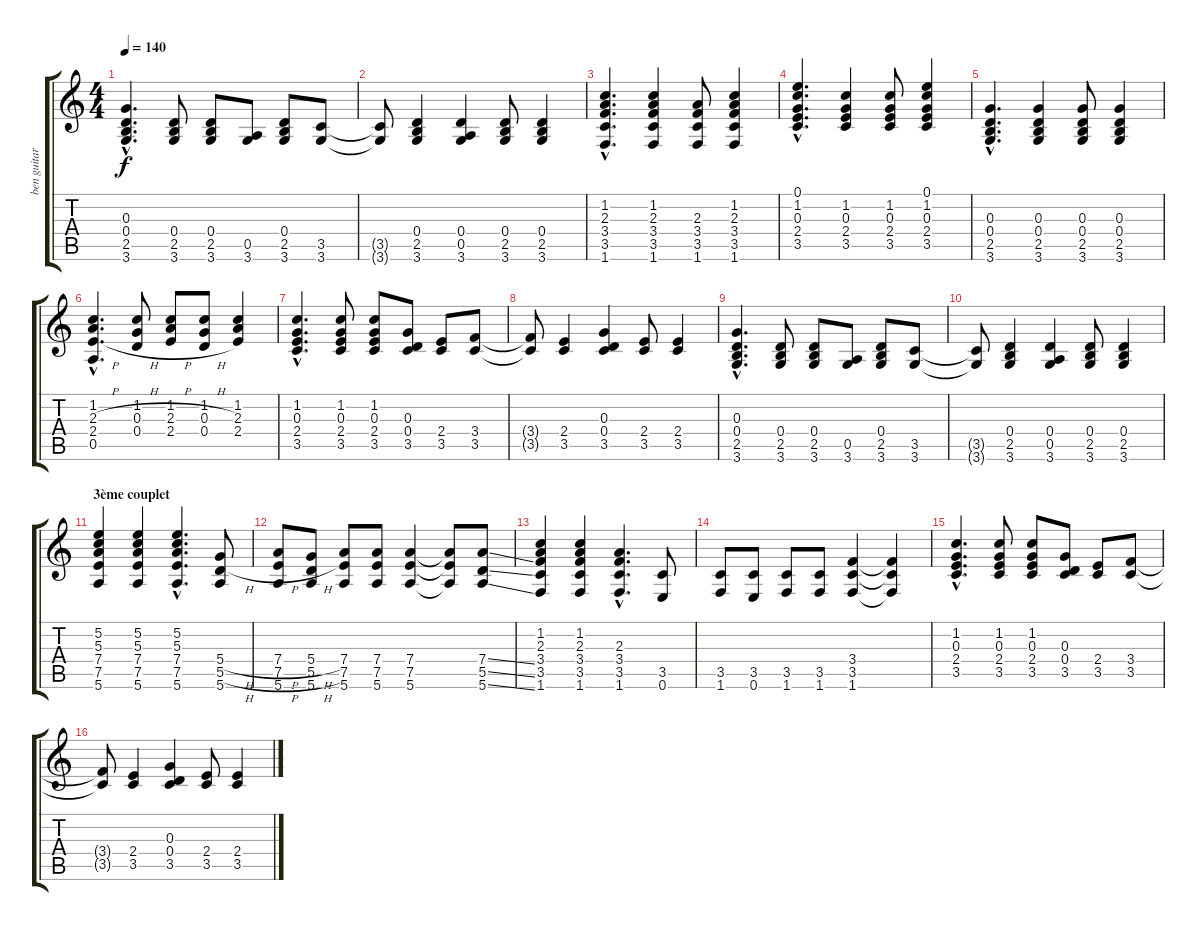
\track ("ben guitare" "ben guitar") {instrument acousticguitarsteel}
\staff {score tabs}
\tuning (E4 B3 G3 D3 A2 E2) {hide}
\ts (4 4)
\tempo 140
\clef g2
\ks c
(0.3{hac} 0.4{hac} 2.5{hac} 3.6{hac}).4{d dy f} (0.4 2.5 3.6).8 (0.4 2.5 3.6).8 (0.5 3.6).8 (0.4 2.5 3.6).8 (3.5 3.6).8 |
(3.5{t} 3.6{t}).8 (0.4 2.5 3.6).4 (0.4 0.5 3.6).4 (0.4 2.5 3.6).8 (0.4 2.5 3.6).4 |
(1.2{hac} 2.3{hac} 3.4{hac} 3.5{hac} 1.6{hac}).4{d} (1.2 2.3 3.4 3.5 1.6).4 (2.3 3.4 3.5 1.6).8 (1.2 2.3 3.4 3.5 1.6).4 |
(0.1{hac} 1.2{hac} 0.3{hac} 2.4{hac} 3.5{hac}).4{d} (1.2 0.3 2.4 3.5).4 (1.2 0.3 2.4 3.5).8 (0.1 1.2 0.3 2.4 3.5).4 |
(0.3{hac} 0.4{hac} 2.5{hac} 3.6{hac}).4{d} (0.3 0.4 2.5 3.6).4 (0.3 0.4 2.5 3.6).8 (0.3 0.4 2.5 3.6).4 |
(1.2{hac} 2.3{h hac} 2.4{h hac} 0.5{hac}).4{d} (1.2 0.3{h} 0.4{h}).8 (1.2 2.3{h} 2.4{h}).8 (1.2 0.3{h} 0.4{h}).8 (1.2 2.3 2.4).4 |
(1.2{hac} 0.3{hac} 2.4{hac} 3.5{hac}).4{d} (1.2 0.3 2.4 3.5).8 (1.2 0.3 2.4 3.5).8 (0.3 0.4 3.5).8 (2.4 3.5).8 (3.4 3.5).8 |
(3.4{t} 3.5{t}).8 (2.4 3.5).4 (0.3 0.4 3.5).4 (2.4 3.5).8 (2.4 3.5).4 |
(0.3{hac} 0.4{hac} 2.5{hac} 3.6{hac}).4{d} (0.4 2.5 3.6).8 (0.4 2.5 3.6).8 (0.5 3.6).8 (0.4 2.5 3.6).8 (3.5 3.6).8 |
(3.5{t} 3.6{t}).8 (0.4 2.5 3.6).4 (0.4 0.5 3.6).4 (0.4 2.5 3.6).8 (0.4 2.5 3.6).4 |
\section ("" "3ème couplet")
(5.2 5.3 7.4 7.5 5.6).4 (5.2 5.3 7.4 7.5 5.6).4 (5.2{hac} 5.3{hac} 7.4{hac} 7.5{hac} 5.6{hac}).4{d} (5.4{h} 5.5{h} 5.6).8 |
(7.4{h} 7.5{h} 5.6).8 (5.4{h} 5.5{h} 5.6).8 (7.4 7.5 5.6).8 (7.4 7.5 5.6).8 (7.4 7.5 5.6).4 (7.4{t} 7.5{t} 5.6{t}).8 (7.4{ss} 5.5{ss} 5.6{ss}).8 |
(1.2 2.3 3.4 3.5 1.6).4 (1.2 2.3 3.4 3.5 1.6).4 (2.3{hac} 3.4{hac} 3.5{hac} 1.6{hac}).4{d} (3.5 0.6).8 |
(3.5 1.6).8 (3.5 0.6).8 (3.5 1.6).8 (3.5 1.6).8 (3.4 3.5 1.6).4 (3.4{t} 3.5{t} 1.6{t}).4 |
(1.2{hac} 0.3{hac} 2.4{hac} 3.5{hac}).4{d} (1.2 0.3 2.4 3.5).8 (1.2 0.3 2.4 3.5).8 (0.3 0.4 3.5).8 (2.4 3.5).8 (3.4 3.5).8 |
(3.4{t} 3.5{t}).8 (2.4 3.5).4 (0.3 0.4 3.5).4 (2.4 3.5).8 (2.4 3.5).4
